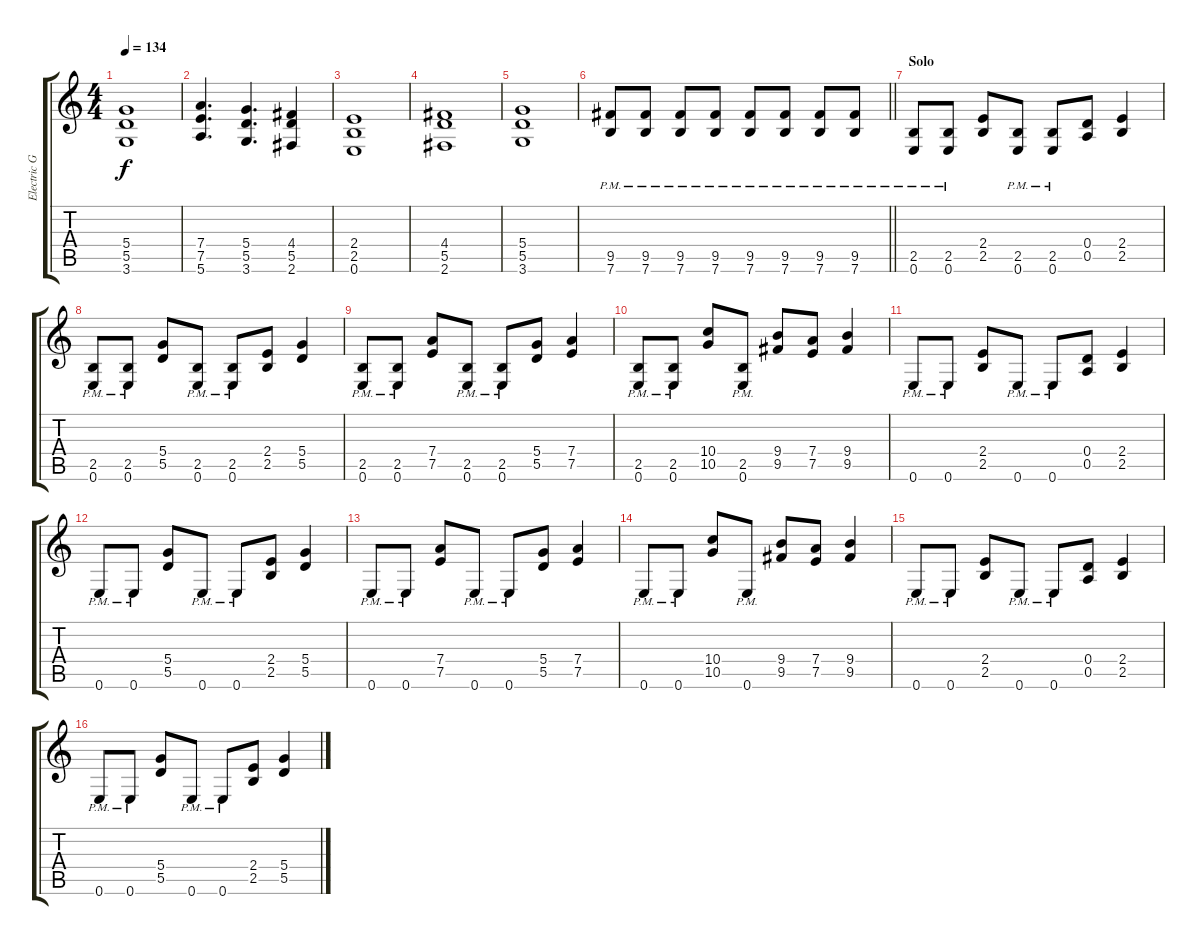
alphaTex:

\track ("Electric Guitar" "Electric G") {instrument distortionguitar}
\staff {score tabs}
\tuning (E4 B3 G3 D3 A2 E2) {hide}
\ts (4 4)
\tempo 134
\clef g2
\ks c
(5.4 5.5 3.6).1{dy f} |
(7.4 7.5 5.6).4{d} (5.4 5.5 3.6).4{d} (4.4 5.5 2.6).4 |
(2.4 2.5 0.6).1 |
(4.4 5.5 2.6).1 |
(5.4 5.5 3.6).1 |
\barLineRight lightlight
(9.5{pm} 7.6{pm}).8 (9.5{pm} 7.6{pm}).8 (9.5{pm} 7.6{pm}).8 (9.5{pm} 7.6{pm}).8 (9.5{pm} 7.6{pm}).8 (9.5{pm} 7.6{pm}).8 (9.5{pm} 7.6{pm}).8 (9.5{pm} 7.6{pm}).8 |
\section ("" "Solo")
(2.5{pm} 0.6{pm}).8 (2.5{pm} 0.6{pm}).8 (2.4 2.5).8 (2.5{pm} 0.6{pm}).8 (2.5{pm} 0.6{pm}).8 (0.4 0.5).8 (2.4 2.5).4 |
(2.5{pm} 0.6{pm}).8 (2.5{pm} 0.6{pm}).8 (5.4 5.5).8 (2.5{pm} 0.6{pm}).8 (2.5{pm} 0.6{pm}).8 (2.4 2.5).8 (5.4 5.5).4 |
(2.5{pm} 0.6{pm}).8 (2.5{pm} 0.6{pm}).8 (7.4 7.5).8 (2.5{pm} 0.6{pm}).8 (2.5{pm} 0.6{pm}).8 (5.4 5.5).8 (7.4 7.5).4 |
(2.5{pm} 0.6{pm}).8 (2.5{pm} 0.6{pm}).8 (10.4 10.5).8 (2.5{pm} 0.6{pm}).8 (9.4 9.5).8 (7.4 7.5).8 (9.4 9.5).4 |
0.6{pm}.8 0.6{pm}.8 (2.4 2.5).8 0.6{pm}.8 0.6{pm}.8 (0.4 0.5).8 (2.4 2.5).4 |
0.6{pm}.8 0.6{pm}.8 (5.4 5.5).8 0.6{pm}.8 0.6{pm}.8 (2.4 2.5).8 (5.4 5.5).4 |
0.6{pm}.8 0.6{pm}.8 (7.4 7.5).8 0.6{pm}.8 0.6{pm}.8 (5.4 5.5).8 (7.4 7.5).4 |
0.6{pm}.8 0.6{pm}.8 (10.4 10.5).8 0.6{pm}.8 (9.4 9.5).8 (7.4 7.5).8 (9.4 9.5).4 |
0.6{pm}.8 0.6{pm}.8 (2.4 2.5).8 0.6{pm}.8 0.6{pm}.8 (0.4 0.5).8 (2.4 2.5).4 |
0.6{pm}.8 0.6{pm}.8 (5.4 5.5).8 0.6{pm}.8 0.6{pm}.8 (2.4 2.5).8 (5.4 5.5).4
